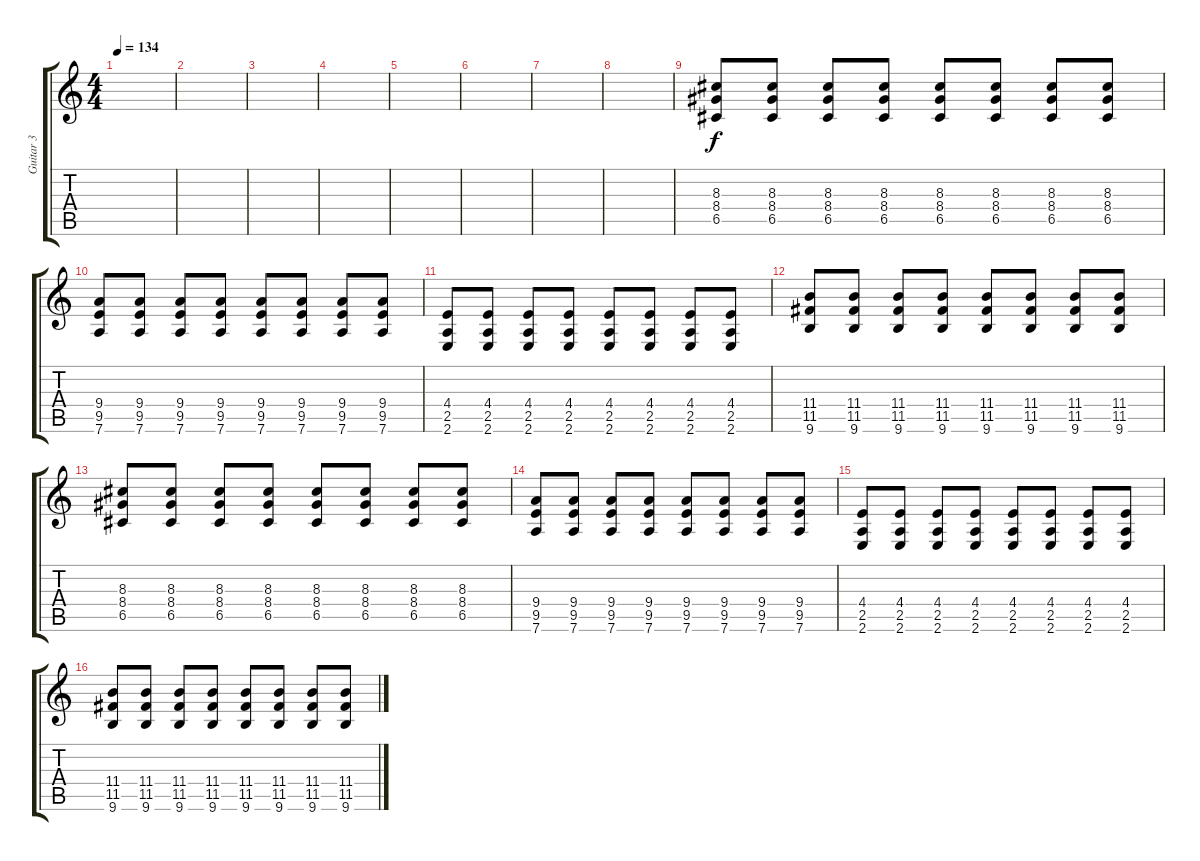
\track ("Guitar 3" "Guitar 3") {instrument overdrivenguitar}
\staff {score tabs}
\tuning (D4 A3 F3 C3 G2 D2) {hide}
\ts (4 4)
\tempo 134
\clef g2
\ks c
|
|
|
|
|
|
|
|
(8.3 8.4 6.5).8 (8.3 8.4 6.5).8 (8.3 8.4 6.5).8 (8.3 8.4 6.5).8 (8.3 8.4 6.5).8 (8.3 8.4 6.5).8 (8.3 8.4 6.5).8 (8.3 8.4 6.5).8 |
(9.4 9.5 7.6).8 (9.4 9.5 7.6).8 (9.4 9.5 7.6).8 (9.4 9.5 7.6).8 (9.4 9.5 7.6).8 (9.4 9.5 7.6).8 (9.4 9.5 7.6).8 (9.4 9.5 7.6).8 |
(4.4 2.5 2.6).8 (4.4 2.5 2.6).8 (4.4 2.5 2.6).8 (4.4 2.5 2.6).8 (4.4 2.5 2.6).8 (4.4 2.5 2.6).8 (4.4 2.5 2.6).8 (4.4 2.5 2.6).8 |
(11.4 11.5 9.6).8 (11.4 11.5 9.6).8 (11.4 11.5 9.6).8 (11.4 11.5 9.6).8 (11.4 11.5 9.6).8 (11.4 11.5 9.6).8 (11.4 11.5 9.6).8 (11.4 11.5 9.6).8 |
(8.3 8.4 6.5).8 (8.3 8.4 6.5).8 (8.3 8.4 6.5).8 (8.3 8.4 6.5).8 (8.3 8.4 6.5).8 (8.3 8.4 6.5).8 (8.3 8.4 6.5).8 (8.3 8.4 6.5).8 |
(9.4 9.5 7.6).8 (9.4 9.5 7.6).8 (9.4 9.5 7.6).8 (9.4 9.5 7.6).8 (9.4 9.5 7.6).8 (9.4 9.5 7.6).8 (9.4 9.5 7.6).8 (9.4 9.5 7.6).8 |
(4.4 2.5 2.6).8 (4.4 2.5 2.6).8 (4.4 2.5 2.6).8 (4.4 2.5 2.6).8 (4.4 2.5 2.6).8 (4.4 2.5 2.6).8 (4.4 2.5 2.6).8 (4.4 2.5 2.6).8 |
(11.4 11.5 9.6).8 (11.4 11.5 9.6).8 (11.4 11.5 9.6).8 (11.4 11.5 9.6).8 (11.4 11.5 9.6).8 (11.4 11.5 9.6).8 (11.4 11.5 9.6).8 (11.4 11.5 9.6).8
